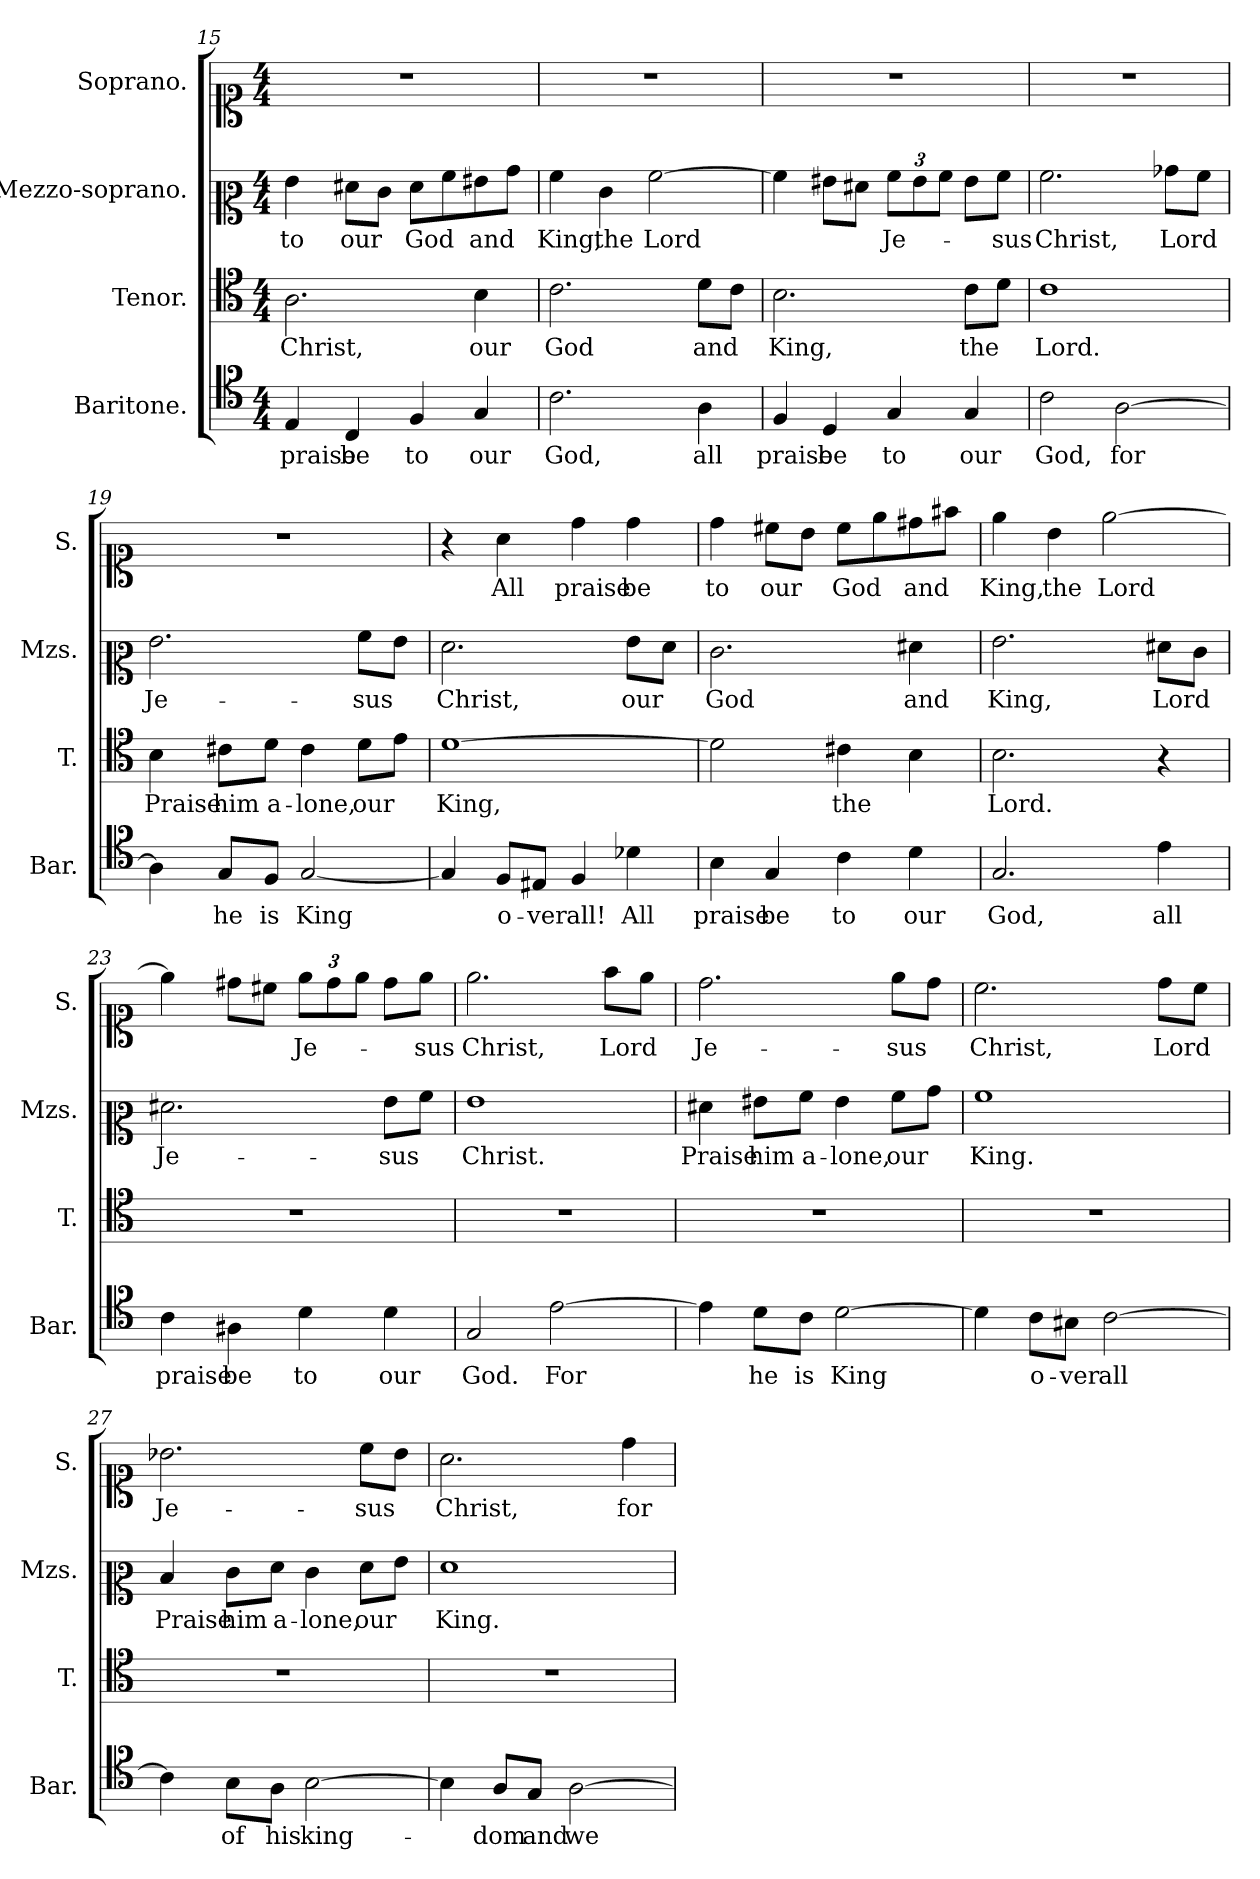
**kern	**text	**kern	**text	**kern	**text	**kern	**text
*part4	*part4	*part3	*part3	*part2	*part2	*part1	*part1
*staff4	*staff4	*staff3	*staff3	*staff2	*staff2	*staff1	*staff1
*I"Baritone.	*	*I"Tenor.	*	*I"Mezzo-soprano.	*	*I"Soprano.	*
*I'Bar.	*	*I'T.	*	*I'Mzs.	*	*I'S.	*
*clefC5	*	*clefC4	*	*clefC2	*	*clefC1	*
*k[]	*	*k[]	*	*k[]	*	*k[]	*
*M4/4	*	*M4/4	*	*M4/4	*	*M4/4	*
=15	=15	=15	=15	=15	=15	=15	=15
!	!LO:LY:b	!	!LO:LY:b	!	!LO:LY:b	!	!
4C/	praise	2.A\	Christ,	4g\	to	1r	.
!	!LO:LY:b	!	!	!	!LO:LY:b	!	!
4AA/	be	.	.	8f#X\L	our	.	.
.	.	.	.	8e\J	.	.	.
!	!LO:LY:b	!	!	!	!LO:LY:b	!	!
4D/	to	.	.	8f#\L	God	.	.
.	.	.	.	8a\	.	.	.
!	!LO:LY:b	!	!LO:LY:b	!	!LO:LY:b	!	!
4E/	our	4B\	our	8g#X\	and	.	.
.	.	.	.	8b\J	.	.	.
=16	=16	=16	=16	=16	=16	=16	=16
!	!LO:LY:b	!	!LO:LY:b	!	!LO:LY:b	!	!
2.A\	God,	2.c\	God	4a\	King,	1r	.
!	!	!	!	!	!LO:LY:b	!	!
.	.	.	.	4e\	the	.	.
!	!	!	!	!	!LO:LY:b	!	!
.	.	.	.	[2a\	Lord	.	.
!	!LO:LY:b	!	!LO:LY:b	!	!	!	!
4F\	all	8d\L	and	.	.	.	.
.	.	8c\J	.	.	.	.	.
=17	=17	=17	=17	=17	=17	=17	=17
!	!LO:LY:b	!	!LO:LY:b	!	!	!	!
4D/	praise	2.B\	King,	4a\]	.	1r	.
!	!LO:LY:b	!	!	!	!	!	!
4BB/	be	.	.	8g#X\L	.	.	.
.	.	.	.	8f#X\J	.	.	.
!	!LO:LY:b	!	!	!	!	!	!
*	*	*	*	*Xbrackettup	*	*	*
!	!	!	!	!	!LO:LY:b	!	!
4E/	to	.	.	12a\L	Je-	.	.
.	.	.	.	12g#\	.	.	.
.	.	.	.	12a\J	.	.	.
!	!LO:LY:b	!	!LO:LY:b	!	!	!	!
4E/	our	8c\L	the	8g#\L	.	.	.
!	!	!	!	!	!LO:LY:b	!	!
.	.	8d\J	.	8a\J	-sus	.	.
=18	=18	=18	=18	=18	=18	=18	=18
!	!LO:LY:b	!	!LO:LY:b	!	!LO:LY:b	!	!
2A\	God,	1c	Lord.	2.a\	Christ,	1r	.
!	!LO:LY:b	!	!	!	!	!	!
[2F\	for	.	.	.	.	.	.
!	!	!	!	!	!LO:LY:b	!	!
.	.	.	.	8b-X\L	Lord	.	.
.	.	.	.	8a\J	.	.	.
=19	=19	=19	=19	=19	=19	=19	=19
!	!	!	!LO:LY:b	!	!LO:LY:b	!	!
4F\]	.	4B\	Praise	2.g\	Je-	1r	.
!	!LO:LY:b	!	!LO:LY:b	!	!	!	!
8E/L	he	8c#X\L	him	.	.	.	.
!	!LO:LY:b	!	!LO:LY:b	!	!	!	!
8D/J	is	8d\J	a-	.	.	.	.
!	!LO:LY:b	!	!LO:LY:b	!	!	!	!
[2E/	King	4c#\	-lone,	.	.	.	.
!	!	!	!LO:LY:b	!	!LO:LY:b	!	!
.	.	8d\L	our	8a\L	-sus	.	.
.	.	8e\J	.	8g\J	.	.	.
=20	=20	=20	=20	=20	=20	=20	=20
!	!	!	!LO:LY:b	!	!LO:LY:b	!	!
4E/]	.	[1d	King,	2.f\	Christ,	4r	.
!	!LO:LY:b	!	!	!	!	!	!LO:LY:b
8D/L	o-	.	.	.	.	4a\	All
!	!LO:LY:b	!	!	!	!	!	!
8C#X/J	-ver	.	.	.	.	.	.
!	!LO:LY:b	!	!	!	!	!	!LO:LY:b
4D/	all!	.	.	.	.	4dd\	praise
!	!LO:LY:b	!	!	!	!LO:LY:b	!	!LO:LY:b
4B-X\	All	.	.	8g\L	our	4dd\	be
.	.	.	.	8f\J	.	.	.
=21	=21	=21	=21	=21	=21	=21	=21
!	!LO:LY:b	!	!	!	!LO:LY:b	!	!LO:LY:b
4G\	praise	2d\]	.	2.e\	God	4dd\	to
!	!LO:LY:b	!	!	!	!	!	!LO:LY:b
4E/	be	.	.	.	.	8cc#X\L	our
.	.	.	.	.	.	8b\J	.
!	!LO:LY:b	!	!LO:LY:b	!	!	!	!LO:LY:b
4A\	to	4c#X\	the	.	.	8cc#\L	God
.	.	.	.	.	.	8ee\	.
!	!LO:LY:b	!	!	!	!LO:LY:b	!	!LO:LY:b
4B\	our	4B\	.	4f#X\	and	8dd#X\	and
.	.	.	.	.	.	8ff#X\J	.
=22	=22	=22	=22	=22	=22	=22	=22
!	!LO:LY:b	!	!LO:LY:b	!	!LO:LY:b	!	!LO:LY:b
2.E/	God,	2.B\	Lord.	2.g\	King,	4ee\	King,
!	!	!	!	!	!	!	!LO:LY:b
.	.	.	.	.	.	4b\	the
!	!	!	!	!	!	!	!LO:LY:b
.	.	.	.	.	.	[2ee\	Lord
!	!LO:LY:b	!	!	!	!LO:LY:b	!	!
4c\	all	4r	.	8f#X\L	Lord	.	.
.	.	.	.	8e\J	.	.	.
=23	=23	=23	=23	=23	=23	=23	=23
!	!LO:LY:b	!	!	!	!LO:LY:b	!	!
4A\	praise	1r	.	2.f#X\	Je-	4ee\]	.
!	!LO:LY:b	!	!	!	!	!	!
4F#X\	be	.	.	.	.	8dd#X\L	.
.	.	.	.	.	.	8cc#X\J	.
!	!LO:LY:b	!	!	!	!	!	!
*	*	*	*	*	*	*Xbrackettup	*
!	!	!	!	!	!	!	!LO:LY:b
4B\	to	.	.	.	.	12ee\L	Je-
.	.	.	.	.	.	12dd#\	.
.	.	.	.	.	.	12ee\J	.
!	!LO:LY:b	!	!	!	!LO:LY:b	!	!
4B\	our	.	.	8g\L	-sus	8dd#\L	.
!	!	!	!	!	!	!	!LO:LY:b
.	.	.	.	8a\J	.	8ee\J	-sus
=24	=24	=24	=24	=24	=24	=24	=24
!	!LO:LY:b	!	!	!	!LO:LY:b	!	!LO:LY:b
2E/	God.	1r	.	1g	Christ.	2.ee\	Christ,
!	!LO:LY:b	!	!	!	!	!	!
[2c\	For	.	.	.	.	.	.
!	!	!	!	!	!	!	!LO:LY:b
.	.	.	.	.	.	8ff\L	Lord
.	.	.	.	.	.	8ee\J	.
=25	=25	=25	=25	=25	=25	=25	=25
!	!	!	!	!	!LO:LY:b	!	!LO:LY:b
4c\]	.	1r	.	4f#X\	Praise	2.dd\	Je-
!	!LO:LY:b	!	!	!	!LO:LY:b	!	!
8B\L	he	.	.	8g#X\L	him	.	.
!	!LO:LY:b	!	!	!	!LO:LY:b	!	!
8A\J	is	.	.	8a\J	a-	.	.
!	!LO:LY:b	!	!	!	!LO:LY:b	!	!
[2B\	King	.	.	4g#\	-lone,	.	.
!	!	!	!	!	!LO:LY:b	!	!LO:LY:b
.	.	.	.	8a\L	our	8ee\L	-sus
.	.	.	.	8b\J	.	8dd\J	.
=26	=26	=26	=26	=26	=26	=26	=26
!	!	!	!	!	!LO:LY:b	!	!LO:LY:b
4B\]	.	1r	.	1a	King.	2.cc\	Christ,
!	!LO:LY:b	!	!	!	!	!	!
8A\L	o-	.	.	.	.	.	.
!	!LO:LY:b	!	!	!	!	!	!
8G#X\J	-ver	.	.	.	.	.	.
!	!LO:LY:b	!	!	!	!	!	!
[2A\	all	.	.	.	.	.	.
!	!	!	!	!	!	!	!LO:LY:b
.	.	.	.	.	.	8dd\L	Lord
.	.	.	.	.	.	8cc\J	.
=27	=27	=27	=27	=27	=27	=27	=27
!	!	!	!	!	!LO:LY:b	!	!LO:LY:b
4A\]	.	1r	.	4d/	Praise	2.b-X\	Je-
!	!LO:LY:b	!	!	!	!LO:LY:b	!	!
8G\L	of	.	.	8e\L	him	.	.
!	!LO:LY:b	!	!	!	!LO:LY:b	!	!
8F\J	his	.	.	8f\J	a-	.	.
!	!LO:LY:b	!	!	!	!LO:LY:b	!	!
[2G\	king-	.	.	4e\	-lone,	.	.
!	!	!	!	!	!LO:LY:b	!	!LO:LY:b
.	.	.	.	8f\L	our	8cc\L	-sus
.	.	.	.	8g\J	.	8b-\J	.
=28	=28	=28	=28	=28	=28	=28	=28
!	!	!	!	!	!LO:LY:b	!	!LO:LY:b
4G\]	.	1r	.	1f	King.	2.a\	Christ,
!	!LO:LY:b	!	!	!	!	!	!
8F/L	-dom	.	.	.	.	.	.
!	!LO:LY:b	!	!	!	!	!	!
8E/J	and	.	.	.	.	.	.
!	!LO:LY:b	!	!	!	!	!	!
[2F\	we	.	.	.	.	.	.
!	!	!	!	!	!	!	!LO:LY:b
.	.	.	.	.	.	4dd\	for
=	=	=	=	=	=	=	=
*-	*-	*-	*-	*-	*-	*-	*-
